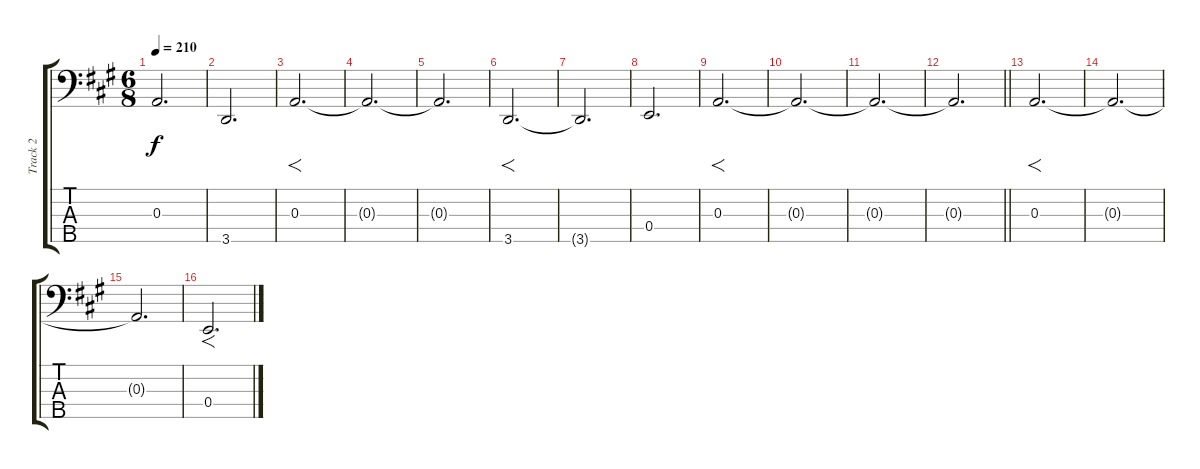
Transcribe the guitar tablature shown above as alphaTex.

\track ("Track 2" "Track 2") {instrument contrabass}
\staff {score tabs}
\tuning (G2 D2 A1 E1 B0) {hide}
\ts (6 8)
\tempo 210
\clef f4
\ks a
0.3{t}.2{d dy f} |
3.5.2{d} |
0.3.2{f d} |
0.3{t}.2{d} |
0.3{t}.2{d} |
3.5.2{f d} |
3.5{t}.2{d} |
0.4.2{d} |
0.3.2{f d} |
0.3{t}.2{d} |
0.3{t}.2{d} |
\barLineRight lightlight
0.3{t}.2{d} |
0.3.2{f d} |
0.3{t}.2{d} |
0.3{t}.2{d} |
0.4.2{f d}
